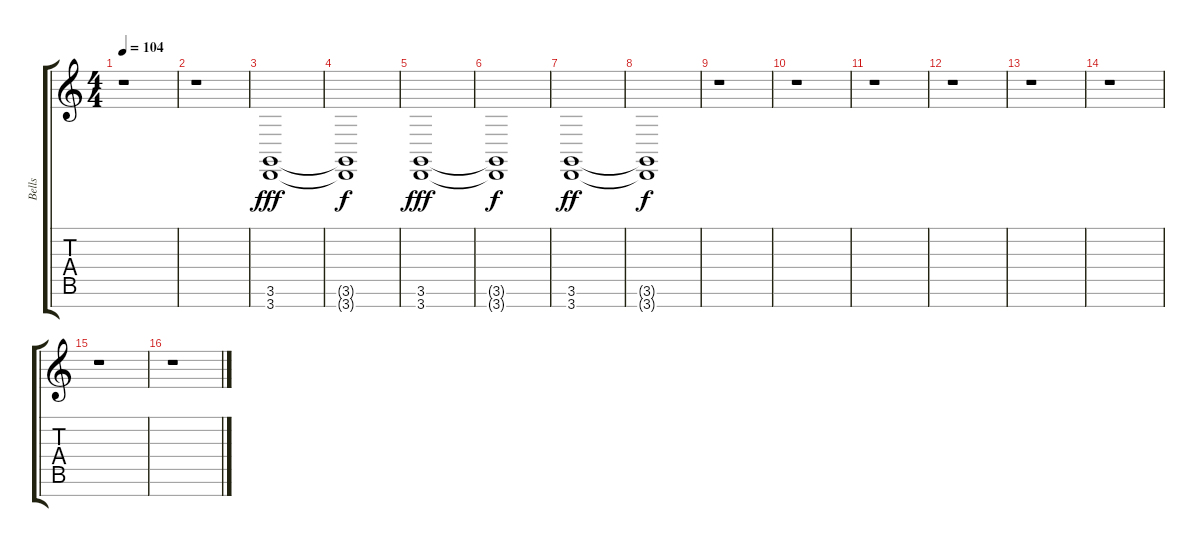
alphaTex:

\track ("Bells" "Bells") {instrument tinklebell}
\staff {score tabs}
\tuning (E4 B3 G3 D3 A2 E2 B1) {hide}
\ts (4 4)
\tempo 104
\clef g2
\ks c
r.1{dy fff instrument tinklebell} |
r.1 |
(3.6 3.7).1 |
(3.6{t} 3.7{t}).1{dy f} |
(3.6 3.7).1{dy fff} |
(3.6{t} 3.7{t}).1{dy f} |
(3.6 3.7).1{dy ff} |
(3.6{t} 3.7{t}).1{dy f} |
r.1 |
r.1 |
r.1 |
r.1 |
r.1 |
r.1 |
r.1 |
r.1
